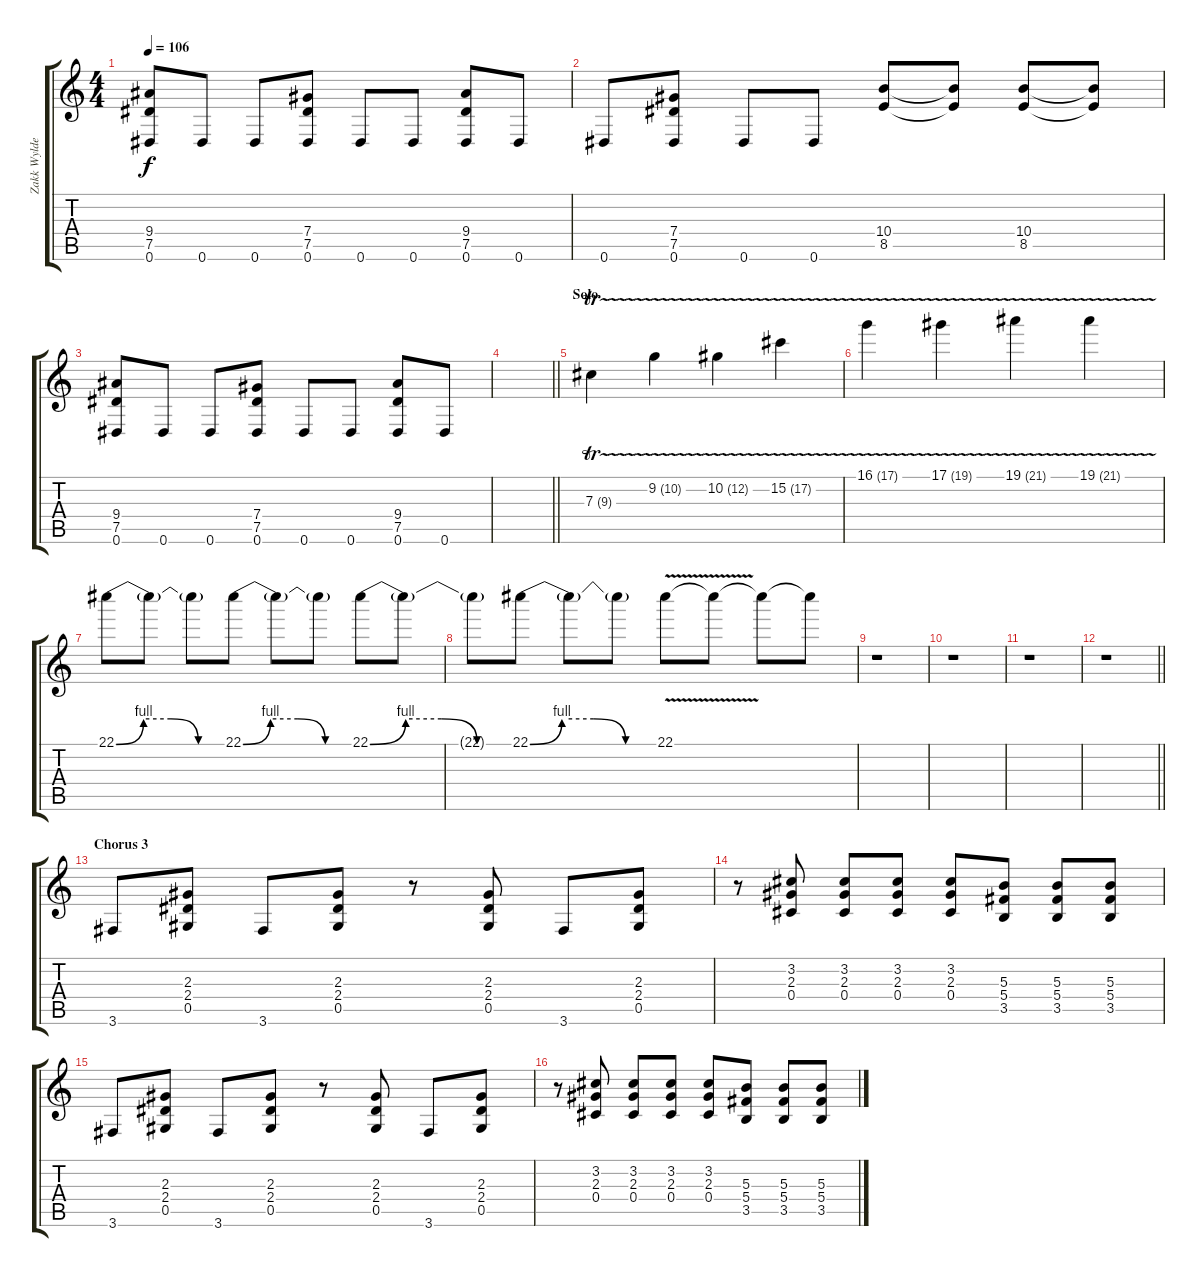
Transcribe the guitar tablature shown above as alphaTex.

\track ("Zakk Wylde (Rhythm)" "Zakk Wylde") {instrument acousticguitarsteel}
\staff {score tabs}
\tuning (Eb4 Bb3 Gb3 Db3 Ab2 Eb2) {hide}
\ts (4 4)
\tempo 106
\clef g2
\ks c
(9.4 7.5 0.6).8{dy f} 0.6.8 0.6.8 (7.4 7.5 0.6).8 0.6.8 0.6.8 (9.4 7.5 0.6).8 0.6.8 |
0.6.8 (7.4 7.5 0.6).8 0.6.8 0.6.8 (10.4 8.5).8 (10.4{t} 8.5{t}).8 (10.4 8.5).8 (10.4{t} 8.5{t}).8 |
(9.4 7.5 0.6).8 0.6.8 0.6.8 (7.4 7.5 0.6).8 0.6.8 0.6.8 (9.4 7.5 0.6).8 0.6.8 |
\barLineRight lightlight
|
\section ("" "Solo")
7.3{tr (9 32)}.4 9.2{tr (10 32)}.4 10.2{tr (12 32)}.4 15.2{tr (17 32)}.4 |
16.1{tr (17 32)}.4 17.1{tr (19 32)}.4 19.1{tr (21 32)}.4 19.1{tr (21 32)}.4 |
22.1{be (custom 0 0 15 4 30 4 45 0 60 0)}.8 22.1{t}.8 22.1{t}.8 22.1{be (custom 0 0 15 4 30 4 45 0 60 0)}.8 22.1{t}.8 22.1{t}.8 22.1{be (custom 0 0 15 4 30 4 45 0 60 0)}.8 22.1{t}.8 |
22.1{t}.8 22.1{be (custom 0 0 15 4 30 4 45 0 60 0)}.8 22.1{t}.8 22.1{t}.8 22.1{v}.8 22.1{t}.8 22.1{t}.8 22.1{t}.8 |
r.1 |
r.1 |
r.1 |
\barLineRight lightlight
r.1 |
\section ("" "Chorus 3")
3.6.8{instrument acousticguitarsteel} (2.3 2.4 0.5).8 3.6.8 (2.3 2.4 0.5).8 r.8 (2.3 2.4 0.5).8 3.6.8 (2.3 2.4 0.5).8 |
r.8 (3.2 2.3 0.4).8 (3.2 2.3 0.4).8 (3.2 2.3 0.4).8 (3.2 2.3 0.4).8 (5.3 5.4 3.5).8 (5.3 5.4 3.5).8 (5.3 5.4 3.5).8 |
3.6.8 (2.3 2.4 0.5).8 3.6.8 (2.3 2.4 0.5).8 r.8 (2.3 2.4 0.5).8 3.6.8 (2.3 2.4 0.5).8 |
r.8 (3.2 2.3 0.4).8 (3.2 2.3 0.4).8 (3.2 2.3 0.4).8 (3.2 2.3 0.4).8 (5.3 5.4 3.5).8 (5.3 5.4 3.5).8 (5.3 5.4 3.5).8
